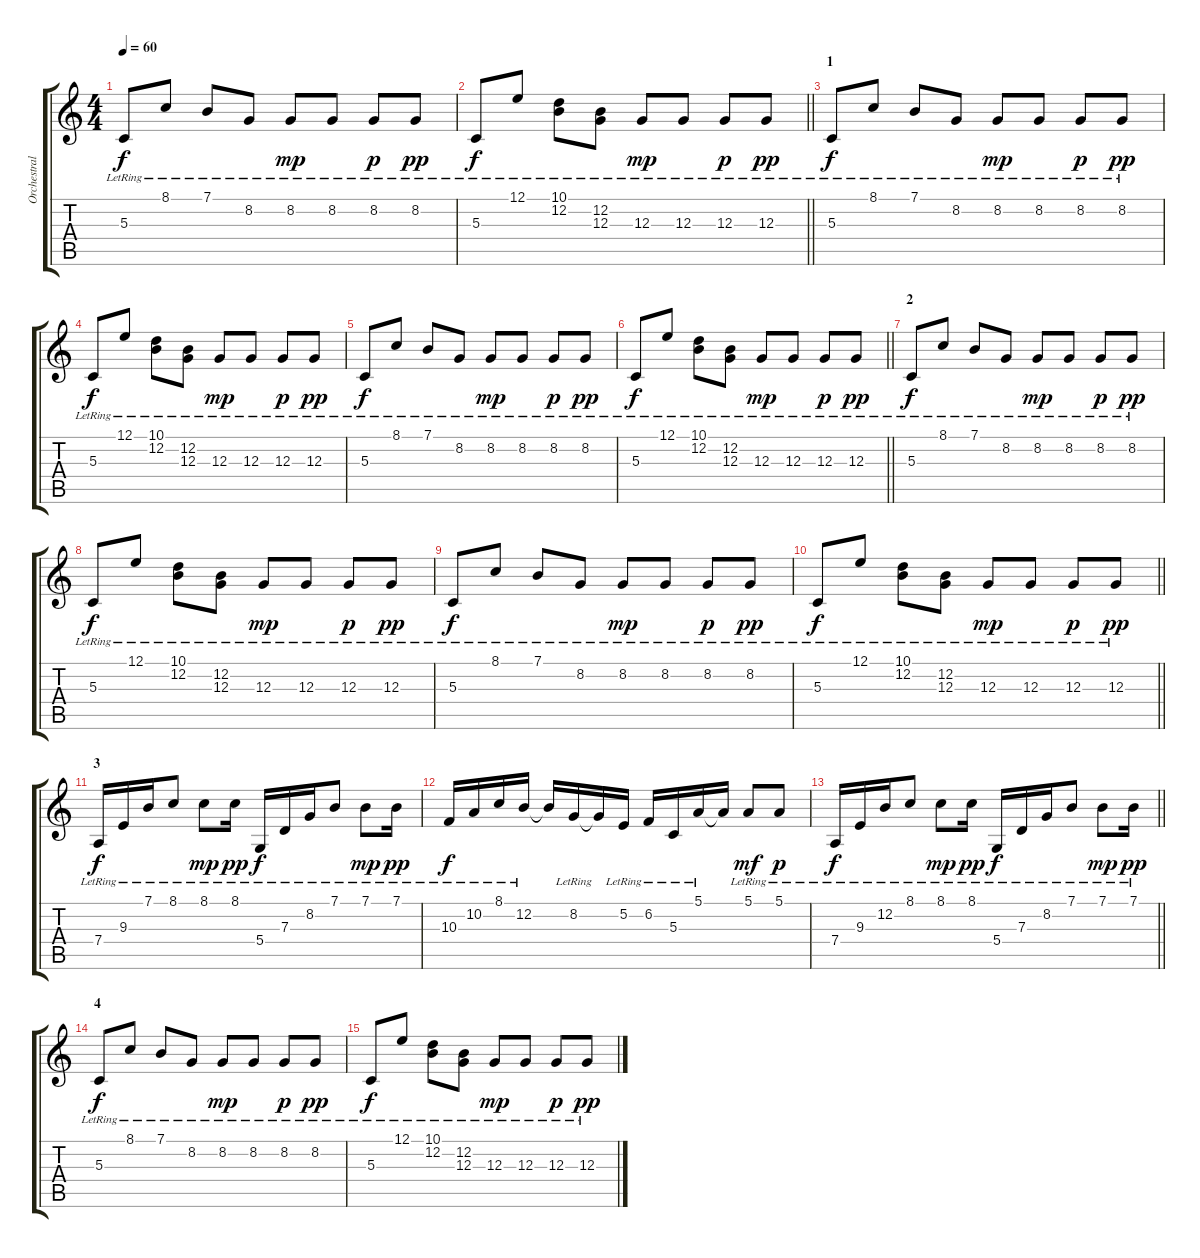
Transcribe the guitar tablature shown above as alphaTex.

\track ("Orchestral Harp" "Orchestral") {instrument orchestralharp}
\staff {score tabs}
\tuning (E4 B3 G3 D3 A2 E2) {hide}
\ts (4 4)
\tempo 60
\clef g2
\ks c
5.3{lr}.8{dy f instrument orchestralharp} 8.1{lr}.8 7.1{lr}.8 8.2{lr}.8 8.2{lr}.8{dy mp} 8.2{lr}.8 8.2{lr}.8{dy p} 8.2{lr}.8{dy pp} |
\barLineRight lightlight
5.3{lr}.8{dy f} 12.1{lr}.8 (10.1{lr} 12.2{lr}).8 (12.2{lr} 12.3{lr}).8 12.3{lr}.8{dy mp} 12.3{lr}.8 12.3{lr}.8{dy p} 12.3{lr}.8{dy pp} |
\section ("" "1")
5.3{lr}.8{dy f} 8.1{lr}.8 7.1{lr}.8 8.2{lr}.8 8.2{lr}.8{dy mp} 8.2{lr}.8 8.2{lr}.8{dy p} 8.2{lr}.8{dy pp} |
5.3{lr}.8{dy f} 12.1{lr}.8 (10.1{lr} 12.2{lr}).8 (12.2{lr} 12.3{lr}).8 12.3{lr}.8{dy mp} 12.3{lr}.8 12.3{lr}.8{dy p} 12.3{lr}.8{dy pp} |
5.3{lr}.8{dy f} 8.1{lr}.8 7.1{lr}.8 8.2{lr}.8 8.2{lr}.8{dy mp} 8.2{lr}.8 8.2{lr}.8{dy p} 8.2{lr}.8{dy pp} |
\barLineRight lightlight
5.3{lr}.8{dy f} 12.1{lr}.8 (10.1{lr} 12.2{lr}).8 (12.2{lr} 12.3{lr}).8 12.3{lr}.8{dy mp} 12.3{lr}.8 12.3{lr}.8{dy p} 12.3{lr}.8{dy pp} |
\section ("" "2")
5.3{lr}.8{dy f} 8.1{lr}.8 7.1{lr}.8 8.2{lr}.8 8.2{lr}.8{dy mp} 8.2{lr}.8 8.2{lr}.8{dy p} 8.2{lr}.8{dy pp} |
5.3{lr}.8{dy f} 12.1{lr}.8 (10.1{lr} 12.2{lr}).8 (12.2{lr} 12.3{lr}).8 12.3{lr}.8{dy mp} 12.3{lr}.8 12.3{lr}.8{dy p} 12.3{lr}.8{dy pp} |
5.3{lr}.8{dy f} 8.1{lr}.8 7.1{lr}.8 8.2{lr}.8 8.2{lr}.8{dy mp} 8.2{lr}.8 8.2{lr}.8{dy p} 8.2{lr}.8{dy pp} |
\barLineRight lightlight
5.3{lr}.8{dy f} 12.1{lr}.8 (10.1{lr} 12.2{lr}).8 (12.2{lr} 12.3{lr}).8 12.3{lr}.8{dy mp} 12.3{lr}.8 12.3{lr}.8{dy p} 12.3{lr}.8{dy pp} |
\section ("" "3")
7.4{lr}.16{dy f} 9.3{lr}.16 7.1{lr}.16 8.1{lr}.8 8.1{lr}.8{dy mp} 8.1{lr}.16{dy pp} 5.4{lr}.16{dy f} 7.3{lr}.16 8.2{lr}.16 7.1{lr}.8 7.1{lr}.8{dy mp} 7.1{lr}.16{dy pp} |
10.3{lr}.16{dy f} 10.2{lr}.16 8.1{lr}.16 12.2{lr}.16 12.2{t}.16 8.2{lr}.16 8.2{t}.16 5.2{lr}.16 6.2{lr}.16 5.3{lr}.16 5.1{lr}.16 5.1{t}.16 5.1{lr}.8{dy mf} 5.1{lr}.8{dy p} |
\barLineRight lightlight
7.4{lr}.16{dy f} 9.3{lr}.16 12.2{lr}.16 8.1{lr}.8 8.1{lr}.8{dy mp} 8.1{lr}.16{dy pp} 5.4{lr}.16{dy f} 7.3{lr}.16 8.2{lr}.16 7.1{lr}.8 7.1{lr}.8{dy mp} 7.1{lr}.16{dy pp} |
\section ("" "4")
5.3{lr}.8{dy f} 8.1{lr}.8 7.1{lr}.8 8.2{lr}.8 8.2{lr}.8{dy mp} 8.2{lr}.8 8.2{lr}.8{dy p} 8.2{lr}.8{dy pp} |
5.3{lr}.8{dy f} 12.1{lr}.8 (10.1{lr} 12.2{lr}).8 (12.2{lr} 12.3{lr}).8 12.3{lr}.8{dy mp} 12.3{lr}.8 12.3{lr}.8{dy p} 12.3{lr}.8{dy pp}
